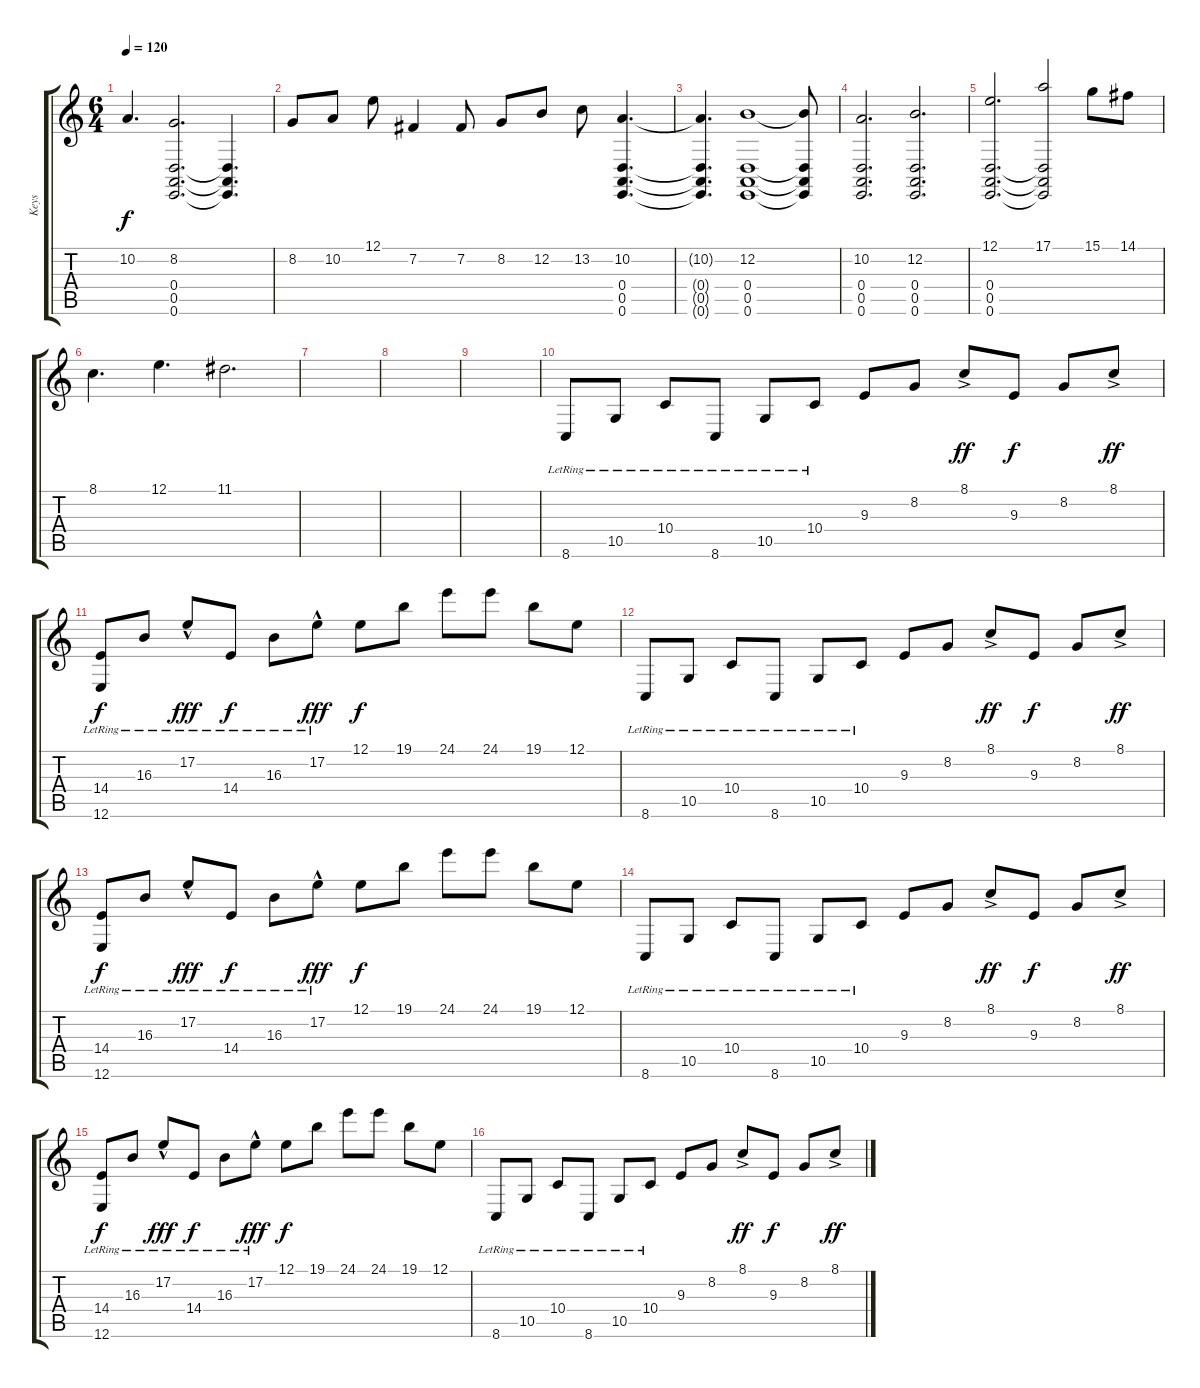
\track ("Keys" "Keys") {instrument electricpiano1}
\staff {score tabs}
\tuning (E4 B3 G3 D3 A2 E2) {hide}
\ts (6 4)
\tempo 120
\clef g2
\ks c
10.2.4{d dy f} (8.2 0.4 0.5 0.6).2{d} (0.4{t} 0.5{t} 0.6{t}).4{d} |
8.2.8 10.2.8 12.1.8 7.2.4 7.2.8 8.2.8 12.2.8 13.2.8 (10.2 0.4 0.5 0.6).4{d} |
(10.2{t} 0.4{t} 0.5{t} 0.6{t}).4{d} (12.2 0.4 0.5 0.6).1 (12.2{t} 0.4{t} 0.5{t} 0.6{t}).8 |
(10.2 0.4 0.5 0.6).2{d} (12.2 0.4 0.5 0.6).2{d} |
(12.1 0.4 0.5 0.6).2{d} (17.1 0.4{t} 0.5{t} 0.6{t}).2 15.1.8 14.1.8 |
8.1.4{d} 12.1.4{d} 11.1.2{d} |
|
|
|
8.6{lr}.8 10.5{lr}.8 10.4{lr}.8 8.6{lr}.8 10.5{lr}.8 10.4{lr}.8 9.3.8 8.2.8 8.1{ac}.8{dy ff} 9.3.8{dy f} 8.2.8 8.1{ac}.8{dy ff} |
(14.4{lr} 12.6{lr}).8{dy f} 16.3{lr}.8 17.2{hac lr}.8{dy fff} 14.4{lr}.8{dy f} 16.3{lr}.8 17.2{hac lr}.8{dy fff} 12.1.8{dy f} 19.1.8 24.1.8 24.1.8 19.1.8 12.1.8 |
8.6{lr}.8 10.5{lr}.8 10.4{lr}.8 8.6{lr}.8 10.5{lr}.8 10.4{lr}.8 9.3.8 8.2.8 8.1{ac}.8{dy ff} 9.3.8{dy f} 8.2.8 8.1{ac}.8{dy ff} |
(14.4{lr} 12.6{lr}).8{dy f} 16.3{lr}.8 17.2{hac lr}.8{dy fff} 14.4{lr}.8{dy f} 16.3{lr}.8 17.2{hac lr}.8{dy fff} 12.1.8{dy f} 19.1.8 24.1.8 24.1.8 19.1.8 12.1.8 |
8.6{lr}.8 10.5{lr}.8 10.4{lr}.8 8.6{lr}.8 10.5{lr}.8 10.4{lr}.8 9.3.8 8.2.8 8.1{ac}.8{dy ff} 9.3.8{dy f} 8.2.8 8.1{ac}.8{dy ff} |
(14.4{lr} 12.6{lr}).8{dy f} 16.3{lr}.8 17.2{hac lr}.8{dy fff} 14.4{lr}.8{dy f} 16.3{lr}.8 17.2{hac lr}.8{dy fff} 12.1.8{dy f} 19.1.8 24.1.8 24.1.8 19.1.8 12.1.8 |
8.6{lr}.8 10.5{lr}.8 10.4{lr}.8 8.6{lr}.8 10.5{lr}.8 10.4{lr}.8 9.3.8 8.2.8 8.1{ac}.8{dy ff} 9.3.8{dy f} 8.2.8 8.1{ac}.8{dy ff}
